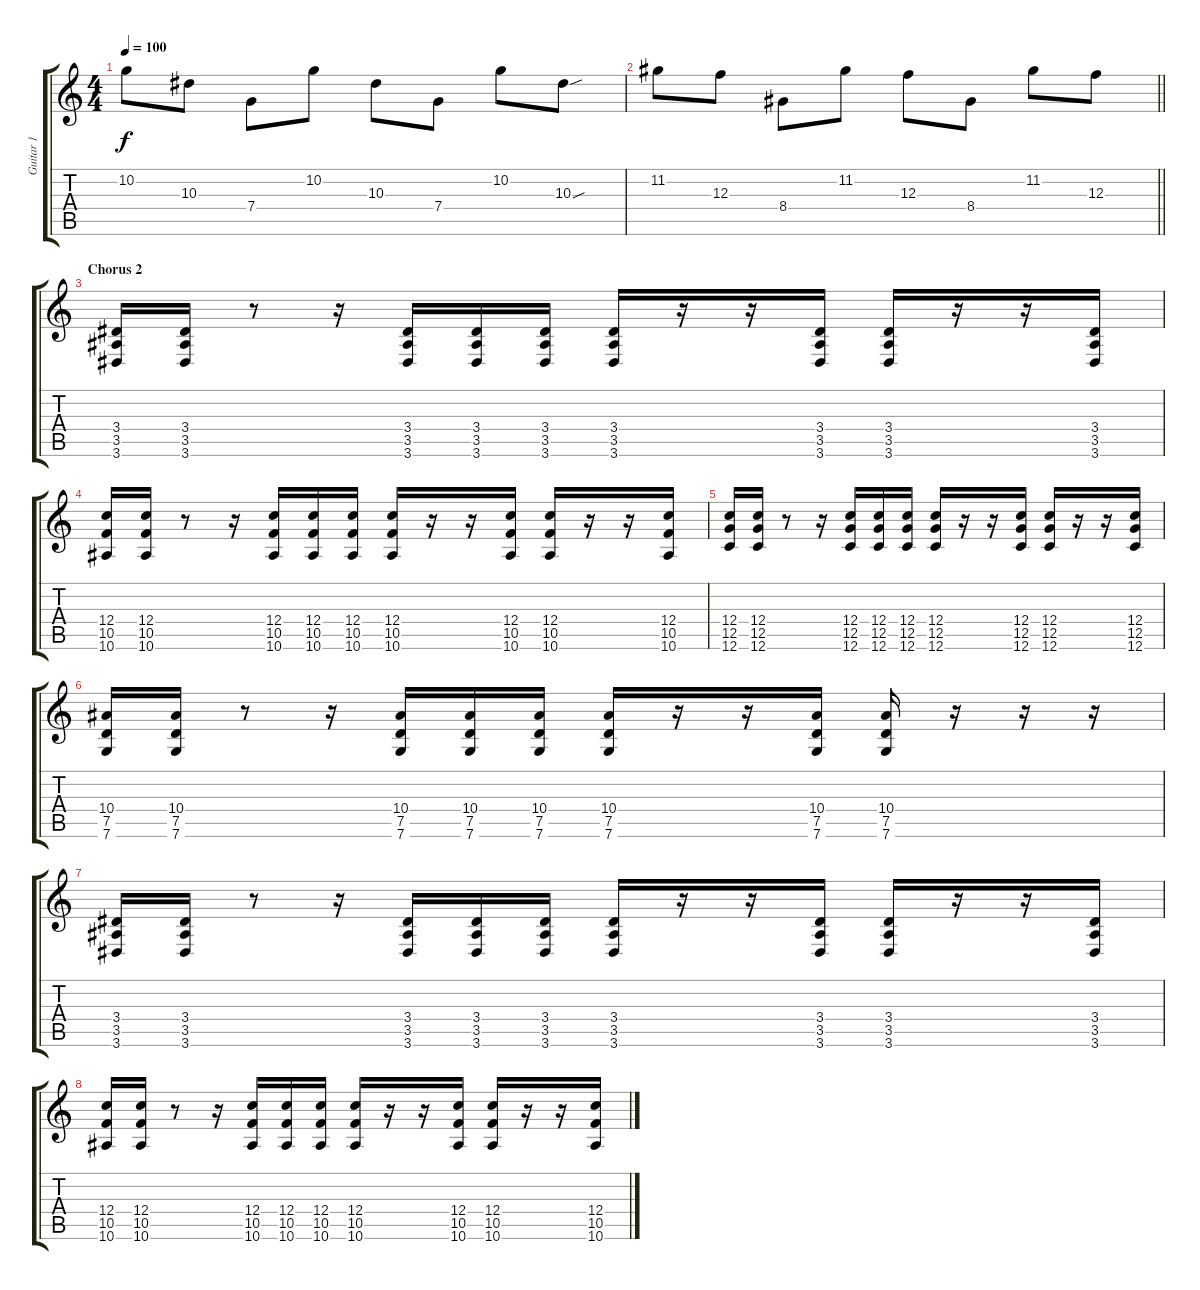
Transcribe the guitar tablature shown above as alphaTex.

\track ("Guitar 1" "Guitar 1") {instrument distortionguitar}
\staff {score tabs}
\tuning (D4 A3 F3 C3 G2 C2) {hide}
\ts (4 4)
\tempo 100
\clef g2
\ks c
10.2.8{dy f} 10.3.8 7.4.8 10.2.8 10.3.8 7.4.8 10.2.8 10.3{sou}.8 |
\barLineRight lightlight
11.2.8 12.3.8 8.4.8 11.2.8 12.3.8 8.4.8 11.2.8 12.3.8 |
\section ("" "Chorus 2")
(3.4 3.5 3.6).16{volume 16} (3.4 3.5 3.6).16 r.8 r.16 (3.4 3.5 3.6).16 (3.4 3.5 3.6).16 (3.4 3.5 3.6).16 (3.4 3.5 3.6).16 r.16 r.16 (3.4 3.5 3.6).16 (3.4 3.5 3.6).16 r.16 r.16 (3.4 3.5 3.6).16 |
(12.4 10.5 10.6).16 (12.4 10.5 10.6).16 r.8 r.16 (12.4 10.5 10.6).16 (12.4 10.5 10.6).16 (12.4 10.5 10.6).16 (12.4 10.5 10.6).16 r.16 r.16 (12.4 10.5 10.6).16 (12.4 10.5 10.6).16 r.16 r.16 (12.4 10.5 10.6).16 |
(12.4 12.5 12.6).16 (12.4 12.5 12.6).16 r.8 r.16 (12.4 12.5 12.6).16 (12.4 12.5 12.6).16 (12.4 12.5 12.6).16 (12.4 12.5 12.6).16 r.16 r.16 (12.4 12.5 12.6).16 (12.4 12.5 12.6).16 r.16 r.16 (12.4 12.5 12.6).16 |
(10.4 7.5 7.6).16 (10.4 7.5 7.6).16 r.8 r.16 (10.4 7.5 7.6).16 (10.4 7.5 7.6).16 (10.4 7.5 7.6).16 (10.4 7.5 7.6).16 r.16 r.16 (10.4 7.5 7.6).16 (10.4 7.5 7.6).16 r.16 r.16 r.16 |
(3.4 3.5 3.6).16 (3.4 3.5 3.6).16 r.8 r.16 (3.4 3.5 3.6).16 (3.4 3.5 3.6).16 (3.4 3.5 3.6).16 (3.4 3.5 3.6).16 r.16 r.16 (3.4 3.5 3.6).16 (3.4 3.5 3.6).16 r.16 r.16 (3.4 3.5 3.6).16 |
(12.4 10.5 10.6).16 (12.4 10.5 10.6).16 r.8 r.16 (12.4 10.5 10.6).16 (12.4 10.5 10.6).16 (12.4 10.5 10.6).16 (12.4 10.5 10.6).16 r.16 r.16 (12.4 10.5 10.6).16 (12.4 10.5 10.6).16 r.16 r.16 (12.4 10.5 10.6).16
